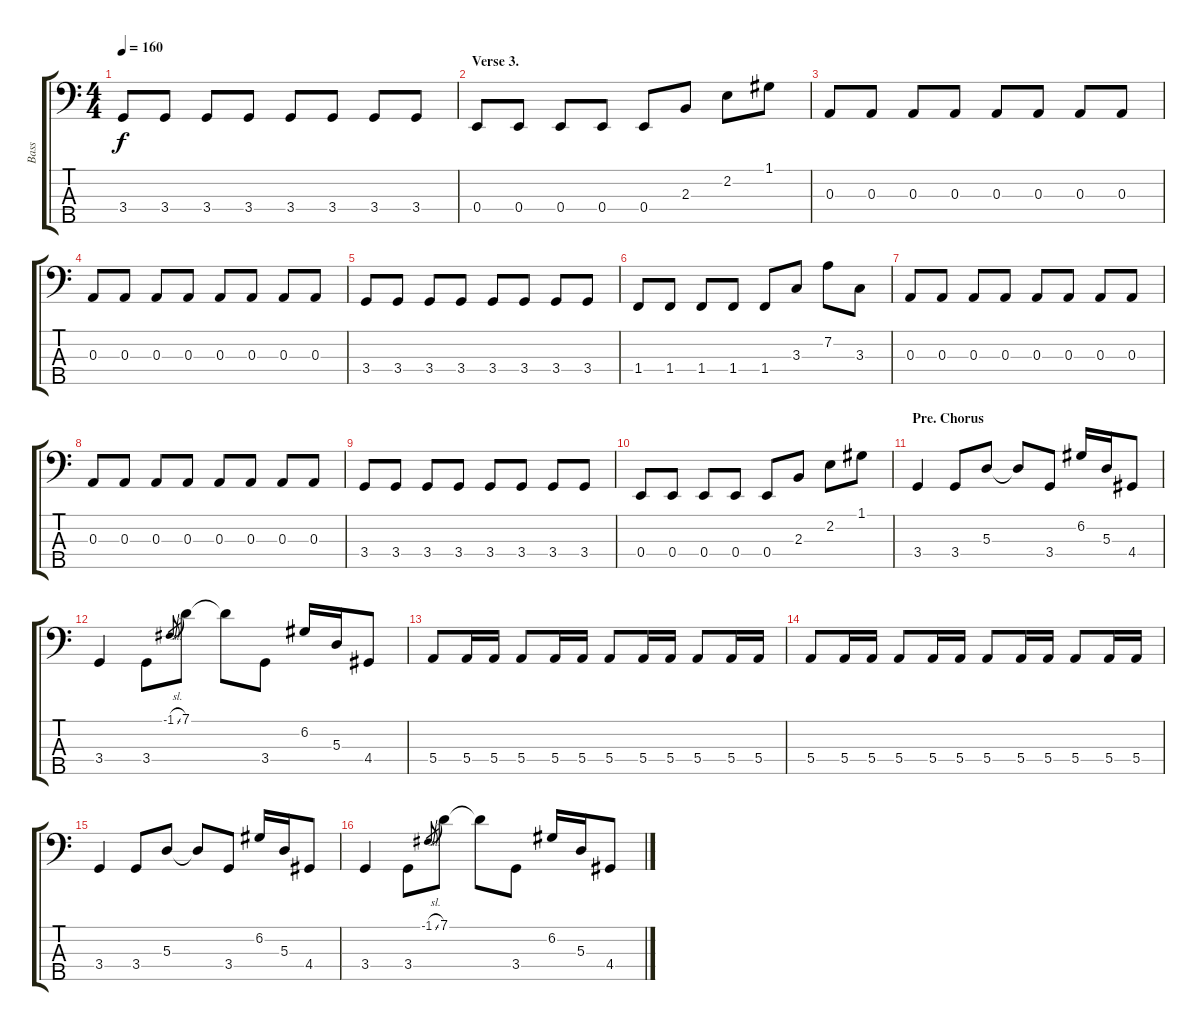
\track ("Bass" "Bass") {instrument electricbassfinger}
\staff {score tabs}
\tuning (G2 D2 A1 E1 B0) {hide}
\ts (4 4)
\tempo 160
\clef f4
\ks c
3.4.8{dy f} 3.4.8 3.4.8 3.4.8 3.4.8 3.4.8 3.4.8 3.4.8 |
\section ("" "Verse 3.")
0.4.8 0.4.8 0.4.8 0.4.8 0.4.8 2.3.8 2.2.8 1.1.8 |
0.3.8 0.3.8 0.3.8 0.3.8 0.3.8 0.3.8 0.3.8 0.3.8 |
0.3.8 0.3.8 0.3.8 0.3.8 0.3.8 0.3.8 0.3.8 0.3.8 |
3.4.8 3.4.8 3.4.8 3.4.8 3.4.8 3.4.8 3.4.8 3.4.8 |
1.4.8 1.4.8 1.4.8 1.4.8 1.4.8 3.3.8 7.2.8 3.3.8 |
0.3.8 0.3.8 0.3.8 0.3.8 0.3.8 0.3.8 0.3.8 0.3.8 |
0.3.8 0.3.8 0.3.8 0.3.8 0.3.8 0.3.8 0.3.8 0.3.8 |
3.4.8 3.4.8 3.4.8 3.4.8 3.4.8 3.4.8 3.4.8 3.4.8 |
0.4.8 0.4.8 0.4.8 0.4.8 0.4.8 2.3.8 2.2.8 1.1.8 |
\section ("" "Pre. Chorus")
3.4.4 3.4.8 5.3.8 5.3{t}.8 3.4.8 6.2.16 5.3.16 4.4.8 |
3.4.4 3.4.8 -1.1{sl}.8{gr} 7.1.8 7.1{t}.8 3.4.8 6.2.16 5.3.16 4.4.8 |
5.4.8 5.4.16 5.4.16 5.4.8 5.4.16 5.4.16 5.4.8 5.4.16 5.4.16 5.4.8 5.4.16 5.4.16 |
5.4.8 5.4.16 5.4.16 5.4.8 5.4.16 5.4.16 5.4.8 5.4.16 5.4.16 5.4.8 5.4.16 5.4.16 |
3.4.4 3.4.8 5.3.8 5.3{t}.8 3.4.8 6.2.16 5.3.16 4.4.8 |
3.4.4 3.4.8 -1.1{sl}.8{gr} 7.1.8 7.1{t}.8 3.4.8 6.2.16 5.3.16 4.4.8
